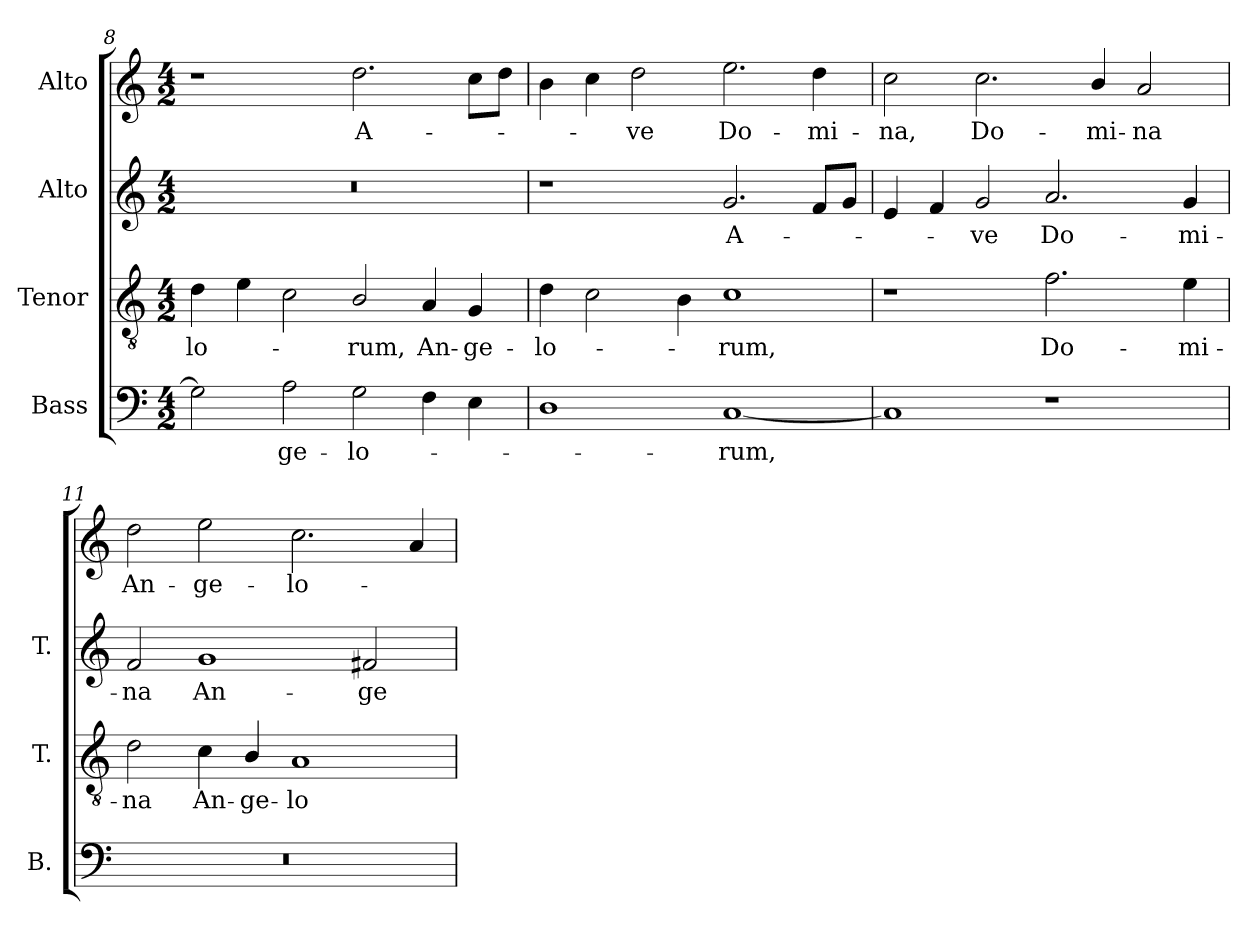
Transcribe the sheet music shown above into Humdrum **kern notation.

**kern	**text	**kern	**text	**kern	**text	**kern	**text
*part4	*part4	*part3	*part3	*part2	*part2	*part1	*part1
*staff4	*staff4	*staff3	*staff3	*staff2	*staff2	*staff1	*staff1
*I"Bass	*	*I"Tenor	*	*I"Alto	*	*I"Alto	*
*I'B.	*	*I'T.	*	*I'T.	*	*	*
!!LO:LB:g=z
*clefF4	*	*clefGv2	*	*clefG2	*	*clefG2	*
*	*	*ITrd7c12	*	*ITrd7c12	*	*	*
*k[]	*	*k[]	*	*k[]	*	*k[]	*
*C:	*	*C:	*	*C:	*	*C:	*
*M4/2	*	*M4/2	*	*M4/2	*	*M4/2	*
=8	=8	=8	=8	=8	=8	=8	=8
!	!	!	!LO:LY:b:color=#000000	!LO:N:vis=1	!	!	!
2Gi\]	.	4Di\	-lo-	0r	.	1r	.
.	.	4Ei\	.	.	.	.	.
!	!LO:LY:b:color=#000000	!	!	!	!	!	!
2Ai\	-ge-	2Ci\	.	.	.	.	.
!	!LO:LY:b:color=#000000	!	!	!	!	!	!
!	!	!	!LO:LY:b:color=#000000	!	!	!	!
!	!	!	!	!	!	!	!LO:LY:b:color=#000000
2Gi\	-lo-	2BBi/	-rum,	.	.	2.ddi\	A-
!	!	!	!LO:LY:b:color=#000000	!	!	!	!
4Fi\	.	4AAi/	An-	.	.	.	.
!	!	!	!LO:LY:b:color=#000000	!	!	!	!
4Ei\	.	4GGi/	-ge-	.	.	8cci\L	.
.	.	.	.	.	.	8ddi\J	.
=9	=9	=9	=9	=9	=9	=9	=9
!	!	!	!LO:LY:b:color=#000000	!	!	!	!
1Di	.	4Di\	-lo-	1r	.	4bi\	.
.	.	2Ci\	.	.	.	4cci\	.
!	!	!	!	!	!	!	!LO:LY:b:color=#000000
.	.	.	.	.	.	2ddi\	-ve
.	.	4BBi\	.	.	.	.	.
!	!LO:LY:b:color=#000000	!	!	!	!	!	!
!	!	!	!LO:LY:b:color=#000000	!	!	!	!
!	!	!	!	!	!LO:LY:b:color=#000000	!	!
!	!	!	!	!	!	!	!LO:LY:b:color=#000000
[1Ci	-rum,	1Ci	-rum,	2.Gi/	A-	2.eei\	Do-
!	!	!	!	!	!	!	!LO:LY:b:color=#000000
.	.	.	.	8Fi/L	.	4ddi\	-mi-
.	.	.	.	8Gi/J	.	.	.
=10	=10	=10	=10	=10	=10	=10	=10
!	!	!	!	!	!	!	!LO:LY:b:color=#000000
1Ci]	.	1r	.	4Ei/	.	2cci\	-na,
.	.	.	.	4Fi/	.	.	.
!	!	!	!	!	!LO:LY:b:color=#000000	!	!
!	!	!	!	!	!	!	!LO:LY:b:color=#000000
.	.	.	.	2Gi/	-ve	2.cci\	Do-
!	!	!	!LO:LY:b:color=#000000	!	!	!	!
!	!	!	!	!	!LO:LY:b:color=#000000	!	!
1r	.	2.Fi\	Do-	2.Ai/	Do-	.	.
!	!	!	!	!	!	!	!LO:LY:b:color=#000000
.	.	.	.	.	.	4bi/	-mi-
!	!	!	!	!	!	!	!LO:LY:b:color=#000000
.	.	.	.	.	.	2ai/	-na
!	!	!	!LO:LY:b:color=#000000	!	!	!	!
!	!	!	!	!	!LO:LY:b:color=#000000	!	!
.	.	4Ei\	-mi-	4Gi/	-mi-	.	.
=11	=11	=11	=11	=11	=11	=11	=11
!LO:N:vis=1	!	!	!	!	!	!	!
!	!	!	!LO:LY:b:color=#000000	!	!	!	!
!	!	!	!	!	!LO:LY:b:color=#000000	!	!
!	!	!	!	!	!	!	!LO:LY:b:color=#000000
0r	.	2Di\	-na	2Fi/	-na	2ddi\	An-
!	!	!	!LO:LY:b:color=#000000	!	!	!	!
!	!	!	!	!	!LO:LY:b:color=#000000	!	!
!	!	!	!	!	!	!	!LO:LY:b:color=#000000
.	.	4Ci\	An-	1Gi	An-	2eei\	-ge-
!	!	!	!LO:LY:b:color=#000000	!	!	!	!
.	.	4BBi/	-ge-	.	.	.	.
!	!	!	!LO:LY:b:color=#000000	!	!	!	!
!	!	!	!	!	!	!	!LO:LY:b:color=#000000
.	.	1AAi	-lo-	.	.	2.cci\	-lo-
!	!	!	!	!	!LO:LY:b:color=#000000	!	!
.	.	.	.	2F#Xi/	-ge-	.	.
.	.	.	.	.	.	4ai/	.
=	=	=	=	=	=	=	=
*-	*-	*-	*-	*-	*-	*-	*-
